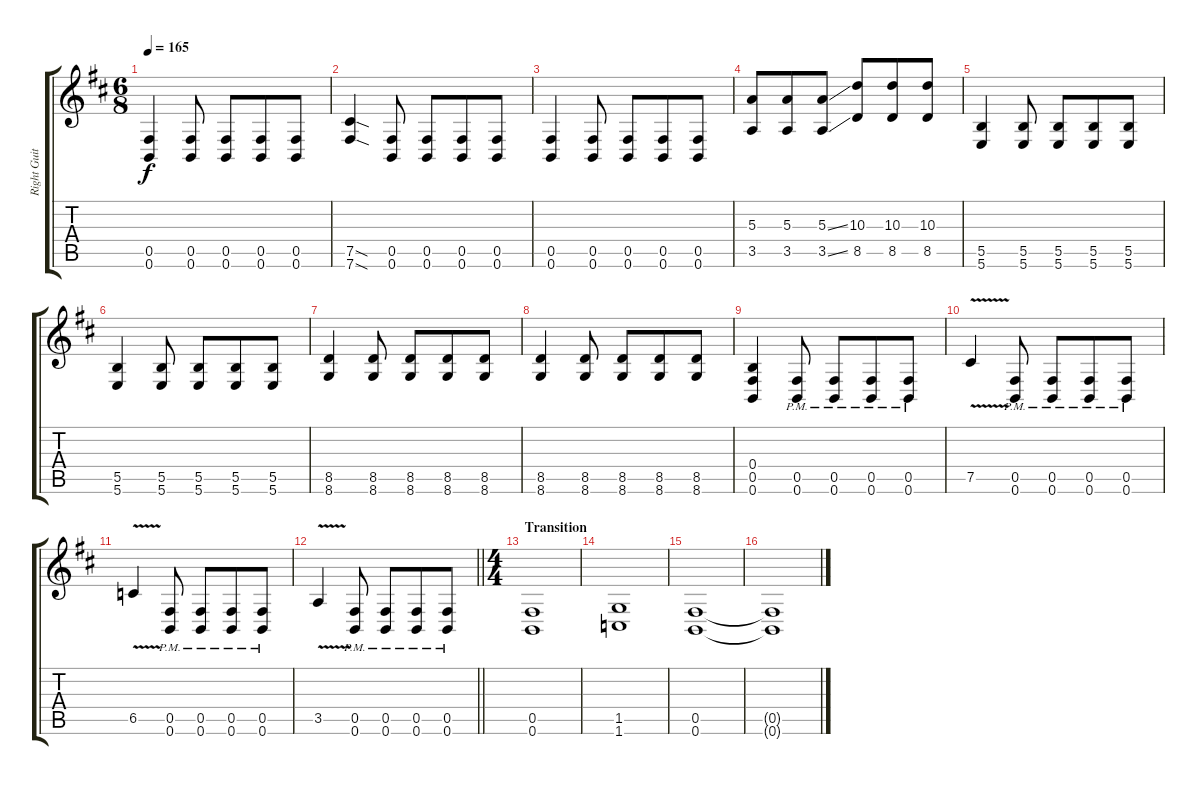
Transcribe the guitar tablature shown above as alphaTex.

\track ("Right Guitar" "Right Guit") {instrument distortionguitar}
\staff {score tabs}
\tuning (Db4 Ab3 E3 B2 Gb2 B1) {hide}
\ts (6 8)
\tempo 165
\clef g2
\ks d
(0.5 0.6).4{dy f} (0.5 0.6).8 (0.5 0.6).8 (0.5 0.6).8 (0.5 0.6).8 |
(7.5{sod} 7.6{sod}).4 (0.5 0.6).8 (0.5 0.6).8 (0.5 0.6).8 (0.5 0.6).8 |
(0.5 0.6).4 (0.5 0.6).8 (0.5 0.6).8 (0.5 0.6).8 (0.5 0.6).8 |
(5.3 3.5).8 (5.3 3.5).8 (5.3{ss} 3.5{ss}).8 (10.3 8.5).8 (10.3 8.5).8 (10.3 8.5).8 |
(5.5 5.6).4 (5.5 5.6).8 (5.5 5.6).8 (5.5 5.6).8 (5.5 5.6).8 |
(5.5 5.6).4 (5.5 5.6).8 (5.5 5.6).8 (5.5 5.6).8 (5.5 5.6).8 |
(8.5 8.6).4 (8.5 8.6).8 (8.5 8.6).8 (8.5 8.6).8 (8.5 8.6).8 |
(8.5 8.6).4 (8.5 8.6).8 (8.5 8.6).8 (8.5 8.6).8 (8.5 8.6).8 |
(0.4 0.5 0.6).4 (0.5{pm} 0.6{pm}).8 (0.5{pm} 0.6{pm}).8 (0.5{pm} 0.6{pm}).8 (0.5{pm} 0.6{pm}).8 |
7.5{v}.4 (0.5{pm} 0.6{pm}).8 (0.5{pm} 0.6{pm}).8 (0.5{pm} 0.6{pm}).8 (0.5{pm} 0.6{pm}).8 |
6.5{v}.4 (0.5{pm} 0.6{pm}).8 (0.5{pm} 0.6{pm}).8 (0.5{pm} 0.6{pm}).8 (0.5{pm} 0.6{pm}).8 |
\barLineRight lightlight
3.5{v}.4 (0.5{pm} 0.6{pm}).8 (0.5{pm} 0.6{pm}).8 (0.5{pm} 0.6{pm}).8 (0.5{pm} 0.6{pm}).8 |
\ts (4 4)
\section ("" "Transition")
(0.5 0.6).1 |
(1.5 1.6).1 |
(0.5 0.6).1 |
(0.5{t} 0.6{t}).1
